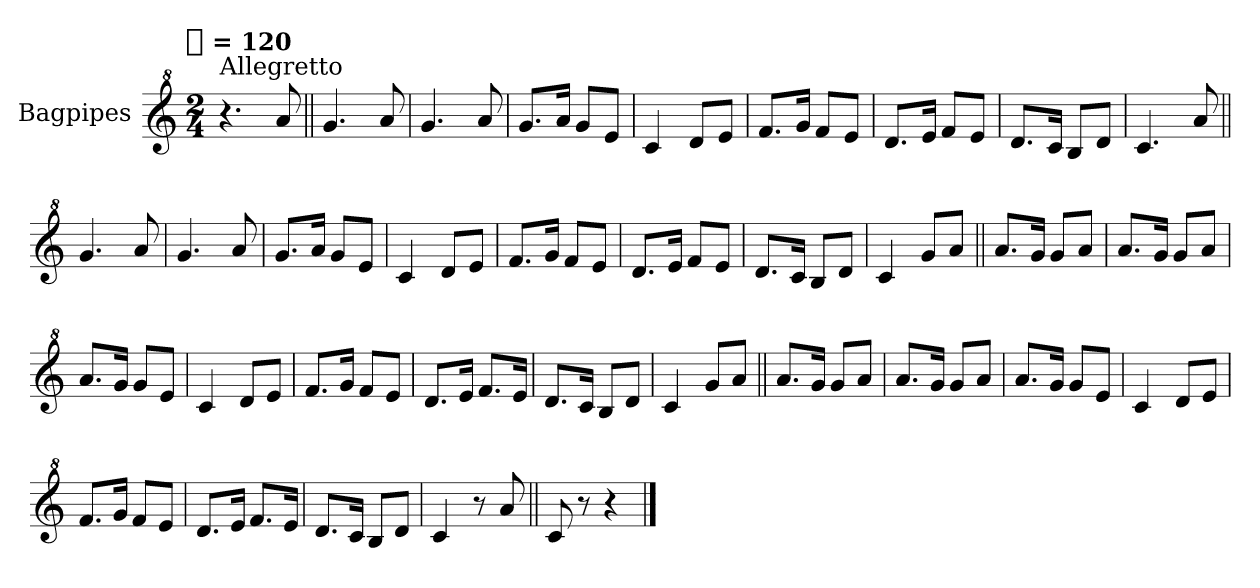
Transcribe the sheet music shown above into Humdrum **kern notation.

**kern
*part1
*staff1
*I"Bagpipes
*I'Bag
*clefG^2
*k[]
!!LO:TX:omd:t=[quarter] = 120
*M2/4
*MM120
=1
!LO:TX:a:t=Allegretto
4.r
8aa
=||
4.gg
8aa
=
4.gg
8aa
=
8.ggL
16aaJk
8ggL
8eeJ
=
4cc
8ddL
8eeJ
=
8.ffL
16ggJk
8ffL
8eeJ
=
8.ddL
16eeJk
8ffL
8eeJ
=
8.ddL
16ccJk
8bL
8ddJ
=
4.cc
8aa
=||
4.gg
8aa
=
4.gg
8aa
=
8.ggL
16aaJk
8ggL
8eeJ
=
4cc
8ddL
8eeJ
=
8.ffL
16ggJk
8ffL
8eeJ
=
8.ddL
16eeJk
8ffL
8eeJ
=
8.ddL
16ccJk
8bL
8ddJ
=
4cc
8ggL
8aaJ
=||
8.aaL
16ggJk
8ggL
8aaJ
=
8.aaL
16ggJk
8ggL
8aaJ
=
8.aaL
16ggJk
8ggL
8eeJ
=
4cc
8ddL
8eeJ
=
8.ffL
16ggJk
8ffL
8eeJ
=
8.ddL
16eeJk
8.ffL
16eeJk
=
8.ddL
16ccJk
8bL
8ddJ
=
4cc
8ggL
8aaJ
=||
8.aaL
16ggJk
8ggL
8aaJ
=
8.aaL
16ggJk
8ggL
8aaJ
=
8.aaL
16ggJk
8ggL
8eeJ
=
4cc
8ddL
8eeJ
=
8.ffL
16ggJk
8ffL
8eeJ
=
8.ddL
16eeJk
8.ffL
16eeJk
=
8.ddL
16ccJk
8bL
8ddJ
=
4cc
8r
8aa
=||
8cc
8r
4r
==
*-
